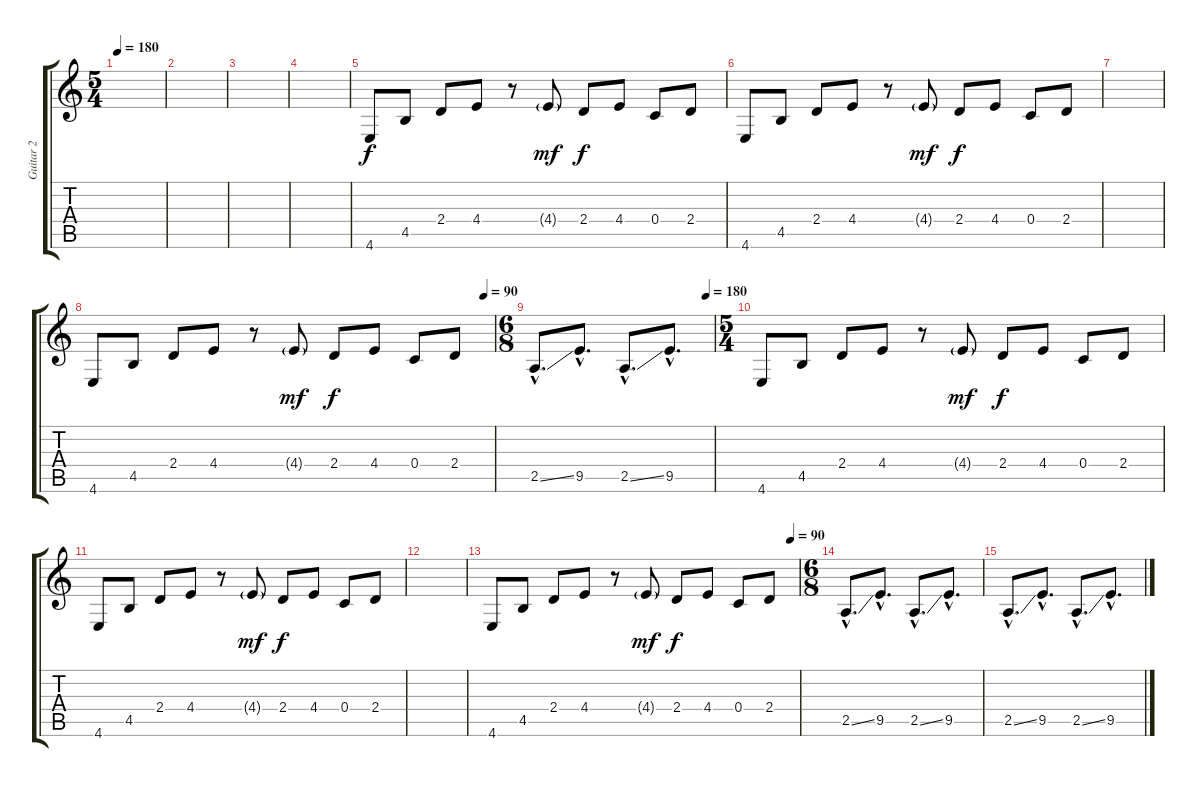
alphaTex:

\track ("Guitar 2" "Guitar 2") {instrument electricguitarmuted}
\staff {score tabs}
\tuning (D4 A3 F3 C3 G2 C2) {hide}
\ts (5 4)
\tempo 180
\clef g2
\ks c
|
|
|
|
4.6.8 4.5.8 2.4.8 4.4.8 r.8 4.4{g}.8{dy mf} 2.4.8{dy f} 4.4.8 0.4.8 2.4.8 |
4.6.8 4.5.8 2.4.8 4.4.8 r.8 4.4{g}.8{dy mf} 2.4.8{dy f} 4.4.8 0.4.8 2.4.8 |
|
\tempo (90 0.975)
4.6.8 4.5.8 2.4.8 4.4.8 r.8 4.4{g}.8{dy mf} 2.4.8{dy f} 4.4.8 0.4.8 2.4.8 |
\ts (6 8)
\tempo (180 0.9583333333333334)
2.5{ss hac}.8{d} 9.5{hac}.8{d} 2.5{ss hac}.8{d} 9.5{hac}.8{d} |
\ts (5 4)
4.6.8 4.5.8 2.4.8 4.4.8 r.8 4.4{g}.8{dy mf} 2.4.8{dy f} 4.4.8 0.4.8 2.4.8 |
4.6.8 4.5.8 2.4.8 4.4.8 r.8 4.4{g}.8{dy mf} 2.4.8{dy f} 4.4.8 0.4.8 2.4.8 |
|
\tempo (90 0.975)
4.6.8 4.5.8 2.4.8 4.4.8 r.8 4.4{g}.8{dy mf} 2.4.8{dy f} 4.4.8 0.4.8 2.4.8 |
\ts (6 8)
2.5{ss hac}.8{d} 9.5{hac}.8{d} 2.5{ss hac}.8{d} 9.5{hac}.8{d} |
2.5{ss hac}.8{d} 9.5{hac}.8{d} 2.5{ss hac}.8{d} 9.5{hac}.8{d}
